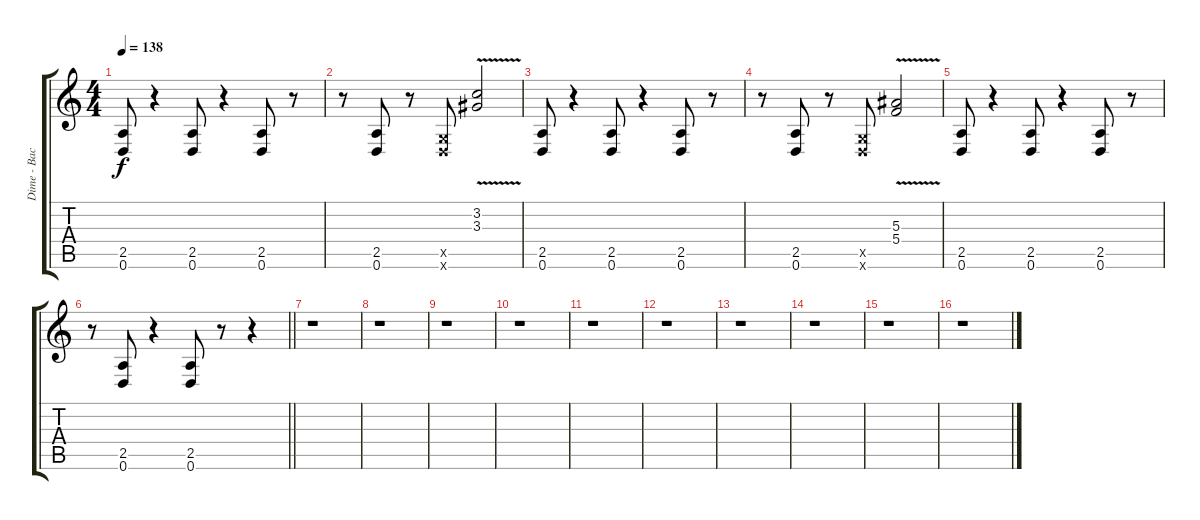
\track ("Dime - Back Guitar" "Dime - Bac") {instrument overdrivenguitar}
\staff {score tabs}
\tuning (D4 A3 F3 C3 G2 D2) {hide}
\ts (4 4)
\tempo 138
\clef g2
\ks c
(2.5 0.6).8{dy f} r.4 (2.5 0.6).8 r.4 (2.5 0.6).8 r.8 |
r.8 (2.5 0.6).8 r.8 (0.5{x} 0.6{x}).8 (3.2{v} 3.3{v}).2 |
(2.5 0.6).8 r.4 (2.5 0.6).8 r.4 (2.5 0.6).8 r.8 |
r.8 (2.5 0.6).8 r.8 (0.5{x} 0.6{x}).8 (5.3{v} 5.4{v}).2 |
(2.5 0.6).8 r.4 (2.5 0.6).8 r.4 (2.5 0.6).8 r.8 |
\barLineRight lightlight
r.8 (2.5 0.6).8 r.4 (2.5 0.6).8 r.8 r.4 |
r.1 |
r.1 |
r.1 |
r.1 |
r.1 |
r.1 |
r.1 |
r.1 |
r.1 |
r.1
